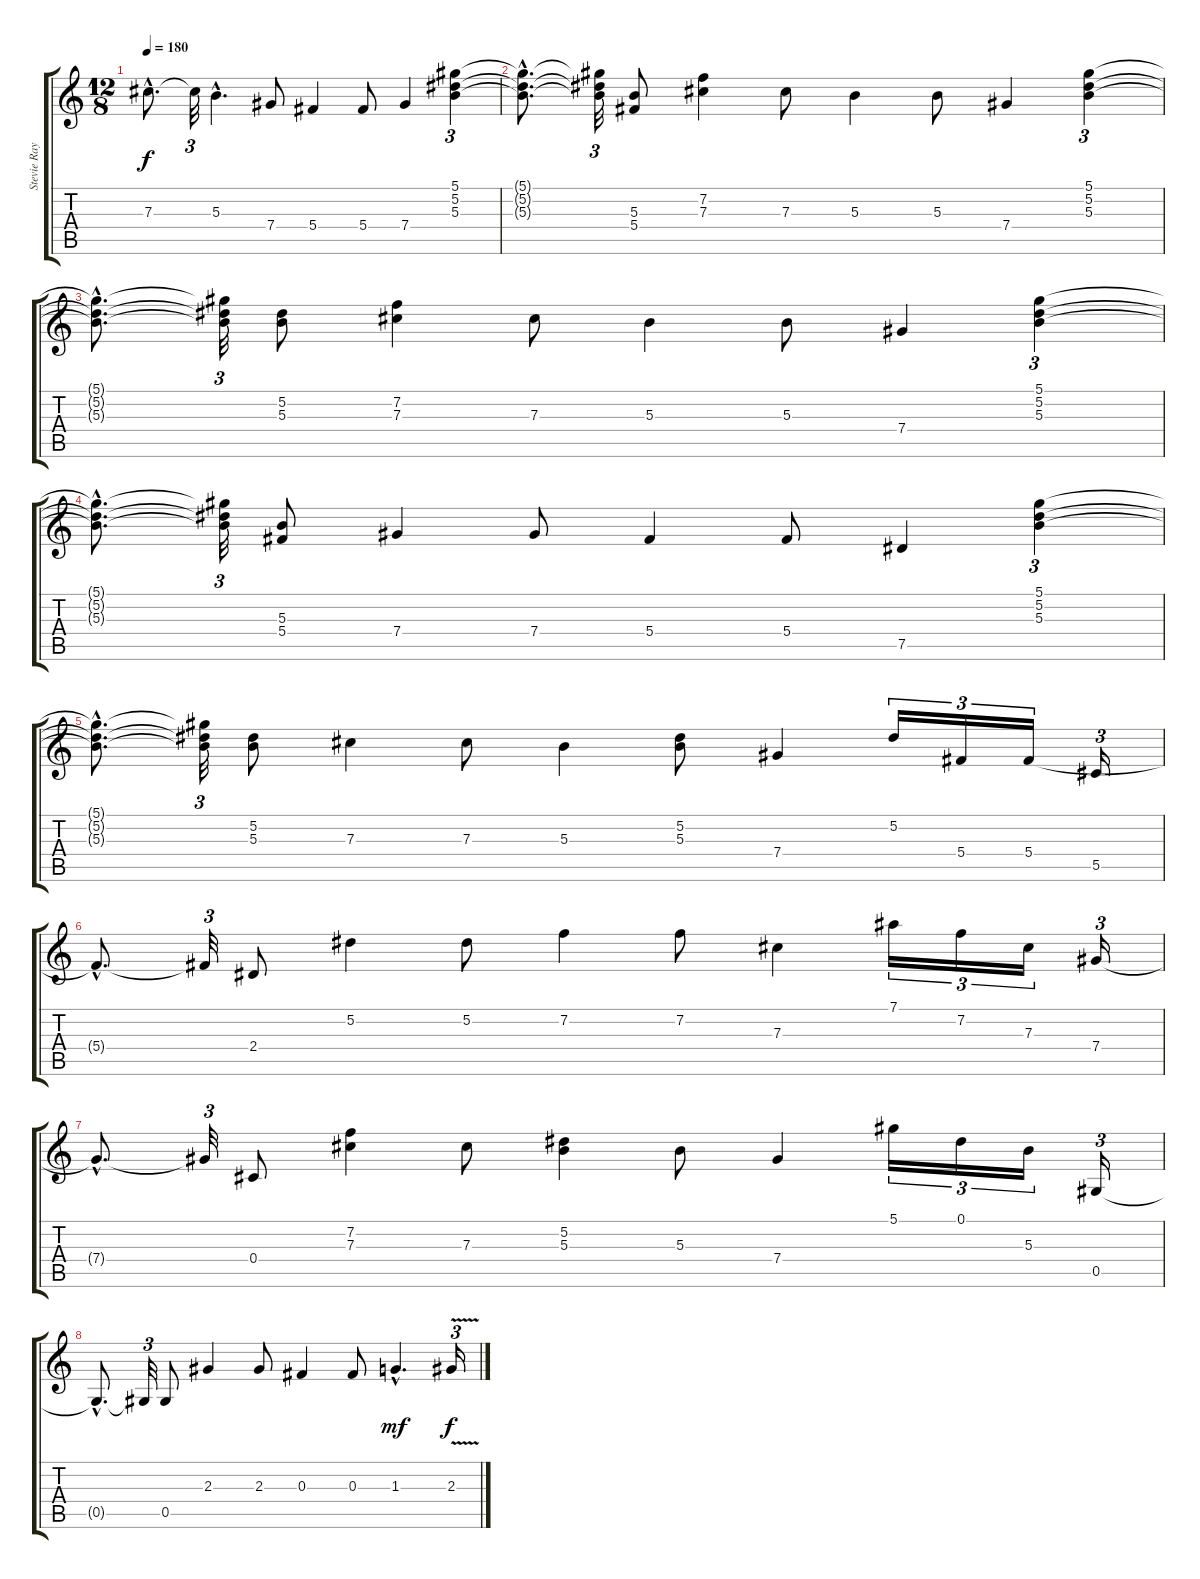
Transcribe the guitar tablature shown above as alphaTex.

\track ("Stevie Ray Vaughan" "Stevie Ray") {instrument overdrivenguitar}
\staff {score tabs}
\tuning (Eb4 Bb3 Gb3 Db3 Ab2 Eb2) {hide}
\ts (12 8)
\tempo 180
\clef g2
\ks c
7.3{hac t}.8{d dy f} 7.3{t}.32{tu (3 2)} 5.3{hac}.4{d} 7.4.8 5.4.4 5.4.8 7.4.4 (5.1 5.2 5.3).4{tu (3 2)} |
(5.1{hac t} 5.2{hac t} 5.3{hac t}).8{d} (5.1{t} 5.2{t} 5.3{t}).32{tu (3 2)} (5.3 5.4).8 (7.2 7.3).4 7.3.8 5.3.4 5.3.8 7.4.4 (5.1 5.2 5.3).4{tu (3 2)} |
(5.1{hac t} 5.2{hac t} 5.3{hac t}).8{d} (5.1{t} 5.2{t} 5.3{t}).32{tu (3 2)} (5.2 5.3).8 (7.2 7.3).4 7.3.8 5.3.4 5.3.8 7.4.4 (5.1 5.2 5.3).4{tu (3 2)} |
(5.1{hac t} 5.2{hac t} 5.3{hac t}).8{d} (5.1{t} 5.2{t} 5.3{t}).32{tu (3 2)} (5.3 5.4).8 7.4.4 7.4.8 5.4.4 5.4.8 7.5.4 (5.1 5.2 5.3).4{tu (3 2)} |
(5.1{hac t} 5.2{hac t} 5.3{hac t}).8{d} (5.1{t} 5.2{t} 5.3{t}).32{tu (3 2)} (5.2 5.3).8 7.3.4 7.3.8 5.3.4 (5.2 5.3).8 7.4.4 5.2.16{tu (3 2)} 5.4.16{tu (3 2)} 5.4.16{tu (3 2)} 5.5.16{tu (3 2)} |
5.4{hac t}.8{d} 5.4{t}.32{tu (3 2)} 2.4.8 5.2.4 5.2.8 7.2.4 7.2.8 7.3.4 7.1.16{tu (3 2)} 7.2.16{tu (3 2)} 7.3.16{tu (3 2)} 7.4.16{tu (3 2)} |
7.4{hac t}.8{d} 7.4{t}.32{tu (3 2)} 0.4.8 (7.2 7.3).4 7.3.8 (5.2 5.3).4 5.3.8 7.4.4 5.1.16{tu (3 2)} 0.1.16{tu (3 2)} 5.3.16{tu (3 2)} 0.5.16{tu (3 2)} |
0.5{hac t}.8{d} 0.5{t}.32{tu (3 2)} 0.5.8 2.3.4 2.3.8 0.3.4 0.3.8 1.3{hac}.4{d dy mf} 2.3{v}.16{tu (3 2) dy f}
